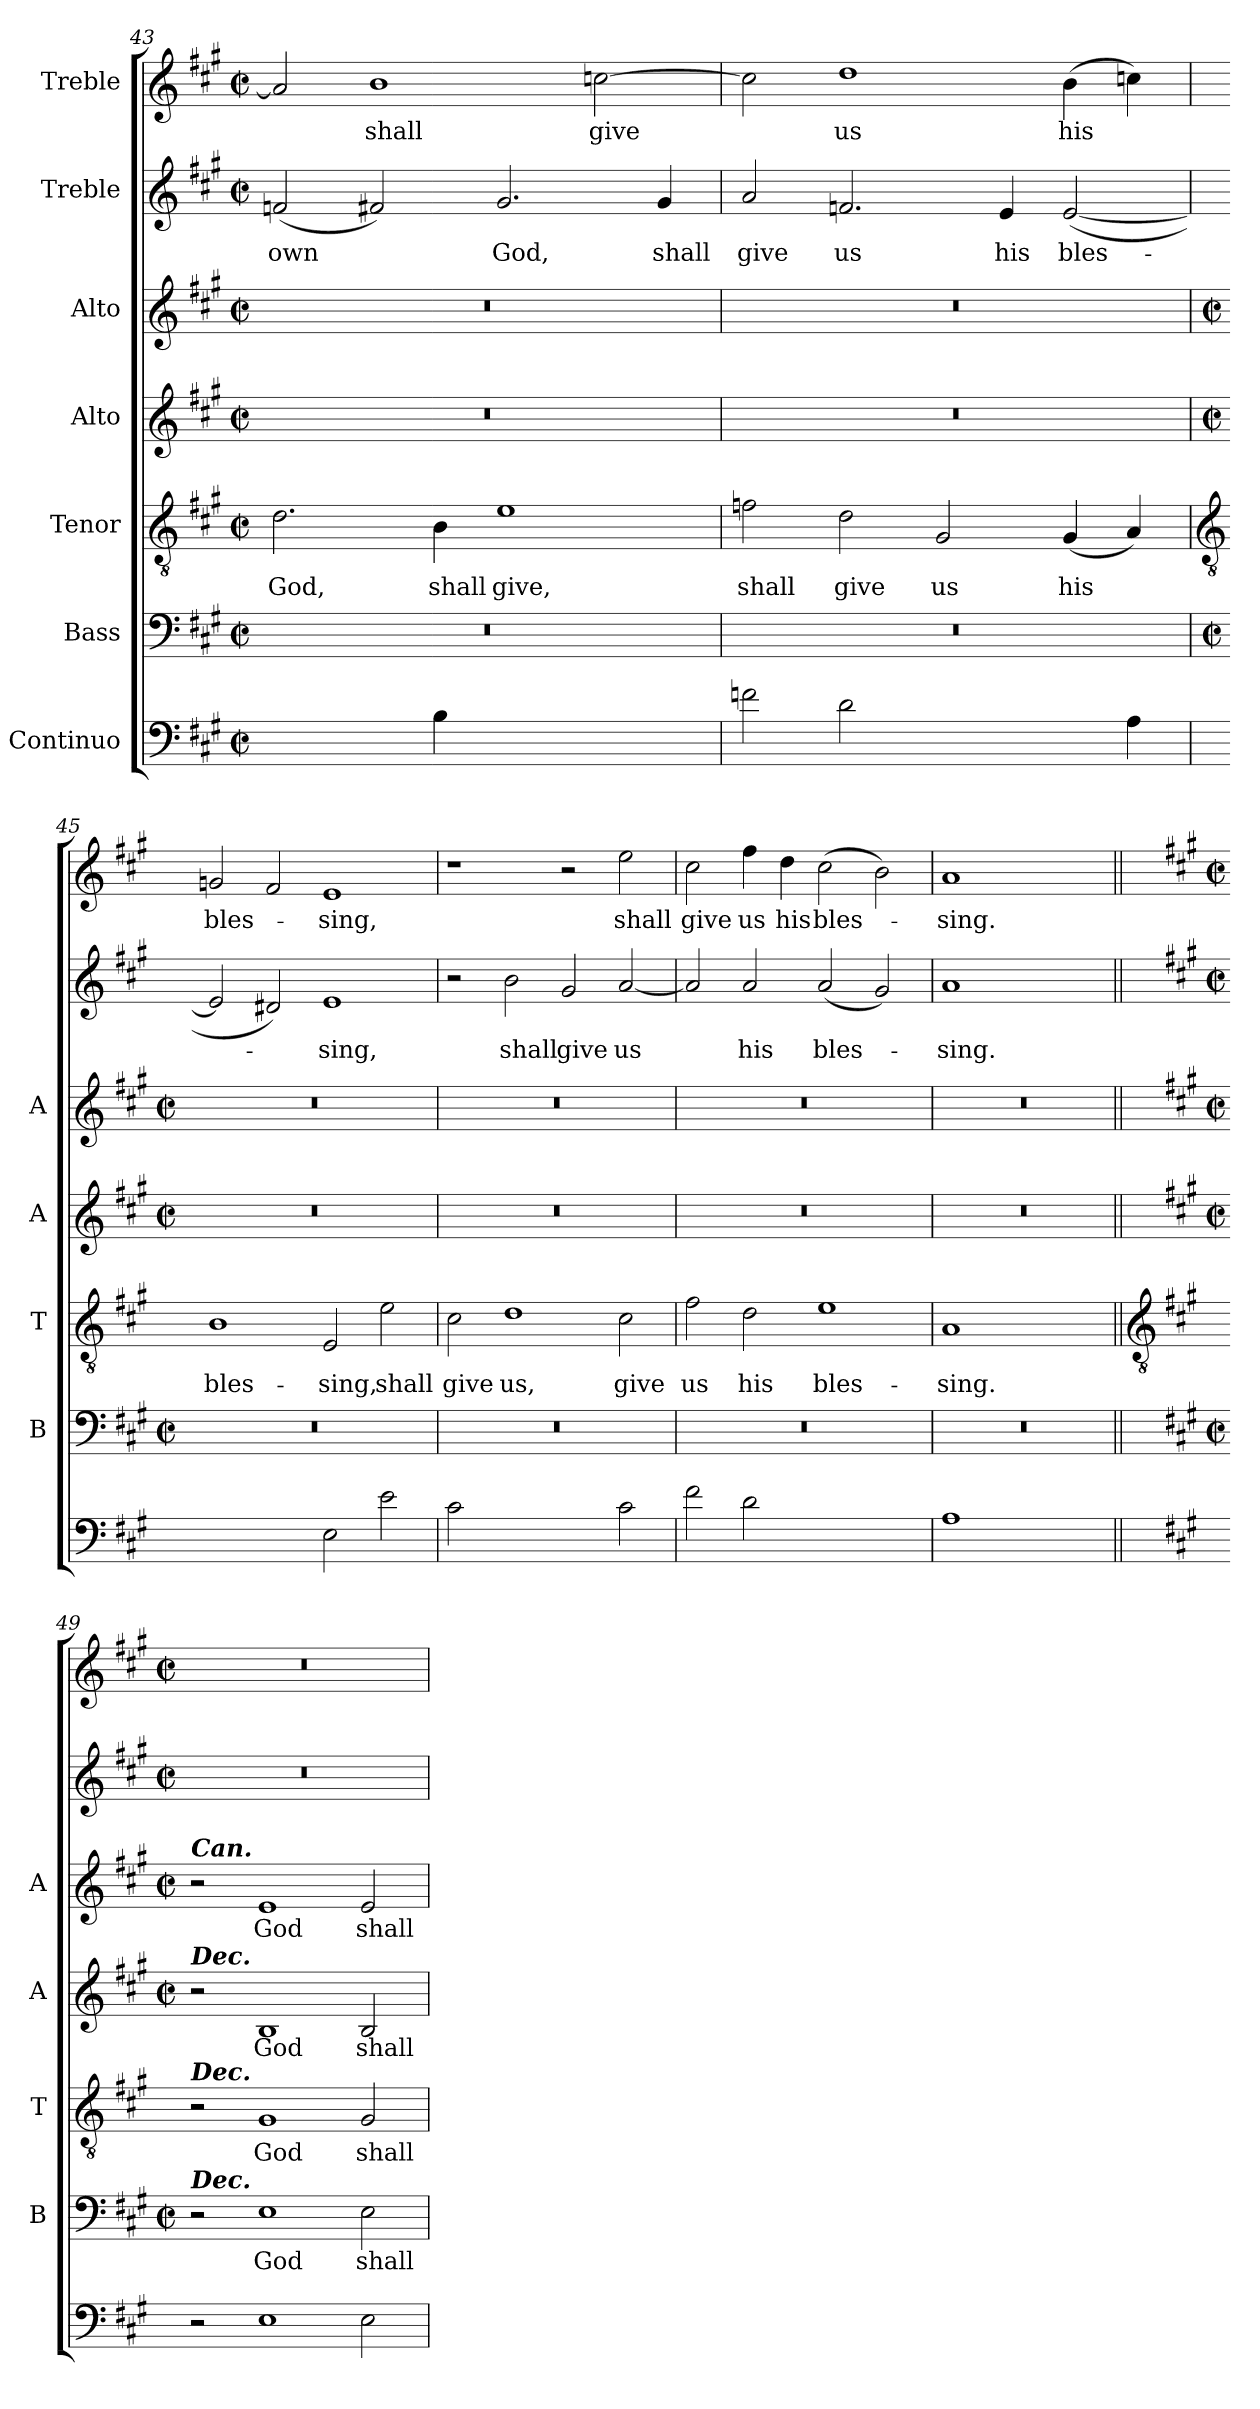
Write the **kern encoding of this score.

**kern	**text	**text	**kern	**text	**kern	**text	**kern	**text	**kern	**text	**kern	**text	**kern	**text
*part7	*part7	*part7	*part6	*part6	*part5	*part5	*part4	*part4	*part3	*part3	*part2	*part2	*part1	*part1
*staff7	*staff7	*staff7	*staff6	*staff6	*staff5	*staff5	*staff4	*staff4	*staff3	*staff3	*staff2	*staff2	*staff1	*staff1
*I"Continuo	*	*	*I"Bass	*	*I"Tenor	*	*I"Alto	*	*I"Alto	*	*I"Treble	*	*I"Treble	*
*	*	*	*I'B	*	*I'T	*	*I'A	*	*I'A	*	*	*	*	*
*clefF4	*	*	*clefF4	*	*clefGv2	*	*clefG2	*	*clefG2	*	*clefG2	*	*clefG2	*
*k[f#c#g#]	*	*	*k[f#c#g#]	*	*k[f#c#g#]	*	*k[f#c#g#]	*	*k[f#c#g#]	*	*k[f#c#g#]	*	*k[f#c#g#]	*
*A:	*	*	*A:	*	*A:	*	*A:	*	*A:	*	*A:	*	*A:	*
*M4/2	*	*	*M4/2	*	*M4/2	*	*M4/2	*	*M4/2	*	*M4/2	*	*M4/2	*
*met(c|)	*	*	*met(c|)	*	*met(c|)	*	*met(c|)	*	*met(c|)	*	*met(c|)	*	*met(c|)	*
=43	=43	=43	=43	=43	=43	=43	=43	=43	=43	=43	=43	=43	=43	=43
!	!LO:LY:b	!LO:LY:b	!	!	!	!LO:LY:b	!	!	!	!	!	!LO:LY:b	!	!
[2dyy	5	3	0r	.	2.d	God,	0r	.	0r	.	(<2fn	own	2a]	.
!	!LO:LY:b	!LO:LY:b	!	!	!	!	!	!	!	!	!	!	!	!LO:LY:b
4dyy]	6	3	.	.	.	.	.	.	.	.	2f#X)	.	1b	shall
!	!	!	!	!	!	!LO:LY:b	!	!	!	!	!	!	!	!
4B	.	.	.	.	4B	shall	.	.	.	.	.	.	.	.
!	!LO:LY:b	!LO:LY:b	!	!	!	!LO:LY:b	!	!	!	!	!	!LO:LY:b	!	!
[2eyy	5	3	.	.	1e	give,	.	.	.	.	2.g#	God,	.	.
!	!LO:LY:b	!	!	!	!	!	!	!	!	!	!	!	!	!LO:LY:b
2eyy]	6	.	.	.	.	.	.	.	.	.	.	.	[2ccn	give
!	!	!	!	!	!	!	!	!	!	!	!	!LO:LY:b	!	!
.	.	.	.	.	.	.	.	.	.	.	4g#	shall	.	.
=44	=44	=44	=44	=44	=44	=44	=44	=44	=44	=44	=44	=44	=44	=44
!	!	!	!	!	!	!LO:LY:b	!	!	!	!	!	!LO:LY:b	!	!
2fn	.	.	0r	.	2fn	shall	0r	.	0r	.	2a	give	2cc]	.
!	!	!	!	!	!	!LO:LY:b	!	!	!	!	!	!LO:LY:b	!	!LO:LY:b
2d	.	.	.	.	2d	give	.	.	.	.	2.fn	us	1dd	us
!	!LO:LY:b	!	!	!	!	!LO:LY:b	!	!	!	!	!	!	!	!
[2G#yy	7	.	.	.	2G#	us	.	.	.	.	.	.	.	.
!	!	!	!	!	!	!	!	!	!	!	!	!LO:LY:b	!	!
.	.	.	.	.	.	.	.	.	.	.	4e	his	.	.
!	!LO:LY:b	!	!	!	!	!LO:LY:b	!	!	!	!	!	!LO:LY:b	!	!LO:LY:b
4G#yy]	6	.	.	.	(<4G#	his	.	.	.	.	(<[2e	bles-	(>4b	his
4A	.	.	.	.	4A)	.	.	.	.	.	.	.	4cc)	.
!!LO:LB:g=z
=45	=45	=45	=45	=45	=45	=45	=45	=45	=45	=45	=45	=45	=45	=45
*	*	*	*	*	*clefGv2	*	*	*	*	*	*	*	*	*
*	*	*	*M4/2	*	*	*	*M4/2	*	*M4/2	*	*	*	*	*
*	*	*	*met(c|)	*	*	*	*met(c|)	*	*met(c|)	*	*	*	*	*
!	!LO:LY:b	!LO:LY:b	!	!	!	!LO:LY:b	!	!	!	!	!	!	!	!LO:LY:b
[2Byy	6	4	0r	.	1B	bles-	0r	.	0r	.	2e]	.	2gn	bles-
!	!LO:LY:b	!LO:LY:b	!	!	!	!	!	!	!	!	!	!	!	!
2Byy]	5	3	.	.	.	.	.	.	.	.	2d#X)	.	2f#	.
!	!	!	!	!	!	!LO:LY:b	!	!	!	!	!	!LO:LY:b	!	!LO:LY:b
2E	.	.	.	.	2E	-sing,	.	.	.	.	1e	sing,	1e	sing,
!	!	!	!	!	!	!LO:LY:b	!	!	!	!	!	!	!	!
2e	.	.	.	.	2e	shall	.	.	.	.	.	.	.	.
=46	=46	=46	=46	=46	=46	=46	=46	=46	=46	=46	=46	=46	=46	=46
!	!	!	!	!	!	!LO:LY:b	!	!	!	!	!	!	!	!
2c#	.	.	0r	.	2c#	give	0r	.	0r	.	2r	.	1r	.
!	!	!	!	!	!	!LO:LY:b	!	!	!	!	!	!LO:LY:b	!	!
[2dyy	.	.	.	.	1d	us,	.	.	.	.	2b	shall	.	.
!	!	!	!	!	!	!	!	!	!	!	!	!LO:LY:b	!	!
2dyy]	.	.	.	.	.	.	.	.	.	.	2g#	give	2r	.
!	!	!	!	!	!	!LO:LY:b	!	!	!	!	!	!LO:LY:b	!	!LO:LY:b
2c#	.	.	.	.	2c#	give	.	.	.	.	[2a	us	2ee	shall
=47	=47	=47	=47	=47	=47	=47	=47	=47	=47	=47	=47	=47	=47	=47
!	!	!	!	!	!	!LO:LY:b	!	!	!	!	!	!	!	!LO:LY:b
2f#	.	.	0r	.	2f#	us	0r	.	0r	.	2a]	.	2cc#	give
!	!	!	!	!	!	!LO:LY:b	!	!	!	!	!	!LO:LY:b	!	!LO:LY:b
2d	.	.	.	.	2d	his	.	.	.	.	2a	his	4ff#	us
!	!	!	!	!	!	!	!	!	!	!	!	!	!	!LO:LY:b
.	.	.	.	.	.	.	.	.	.	.	.	.	4dd	his
!	!	!	!	!	!	!LO:LY:b	!	!	!	!	!	!LO:LY:b	!	!LO:LY:b
[2eyy	.	.	.	.	1e	bles-	.	.	.	.	(<2a	bles-	(>2cc#	bles-
2eyy]	.	.	.	.	.	.	.	.	.	.	2g#)	.	2b)	.
=48	=48	=48	=48	=48	=48	=48	=48	=48	=48	=48	=48	=48	=48	=48
!	!	!	!	!	!	!LO:LY:b	!	!	!	!	!	!LO:LY:b	!	!LO:LY:b
1A	.	.	0r	.	1A	-sing.	0r	.	0r	.	1a	sing.	1a	sing.
1ryy	.	.	.	.	1ryy	.	.	.	.	.	1ryy	.	1ryy	.
!!LO:LB:g=z
=49||	=49||	=49||	=49||	=49||	=49||	=49||	=49||	=49||	=49||	=49||	=49||	=49||	=49||	=49||
*	*	*	*	*	*clefGv2	*	*	*	*	*	*	*	*	*
*	*	*	*k[f#c#g#]	*	*	*	*k[f#c#g#]	*	*k[f#c#g#]	*	*	*	*	*
*	*	*	*A:	*	*	*	*A:	*	*A:	*	*	*	*	*
*	*	*	*M4/2	*	*	*	*M4/2	*	*M4/2	*	*M4/2	*	*M4/2	*
*	*	*	*met(c|)	*	*	*	*met(c|)	*	*met(c|)	*	*met(c|)	*	*met(c|)	*
!	!	!	!	!	!	!	!	!	!LO:TX:a:Bi:t=Can.	!	!	!	!	!
!	!	!	!	!	!	!	!LO:TX:a:Bi:t=Dec.	!	!	!	!	!	!	!
!	!	!	!	!	!LO:TX:a:Bi:t=Dec.	!	!	!	!	!	!	!	!	!
!	!	!	!LO:TX:a:Bi:t=Dec.	!	!	!	!	!	!	!	!	!	!	!
2r	.	.	2r	.	2r	.	2r	.	2r	.	0r	.	0r	.
!	!	!	!	!LO:LY:b	!	!LO:LY:b	!	!LO:LY:b	!	!LO:LY:b	!	!	!	!
1E	.	.	1E	God	1G#	God	1B	God	1e	God	.	.	.	.
!	!	!	!	!LO:LY:b	!	!LO:LY:b	!	!LO:LY:b	!	!LO:LY:b	!	!	!	!
2E	.	.	2E	shall	2G#	shall	2B	shall	2e	shall	.	.	.	.
=	=	=	=	=	=	=	=	=	=	=	=	=	=	=
*-	*-	*-	*-	*-	*-	*-	*-	*-	*-	*-	*-	*-	*-	*-
